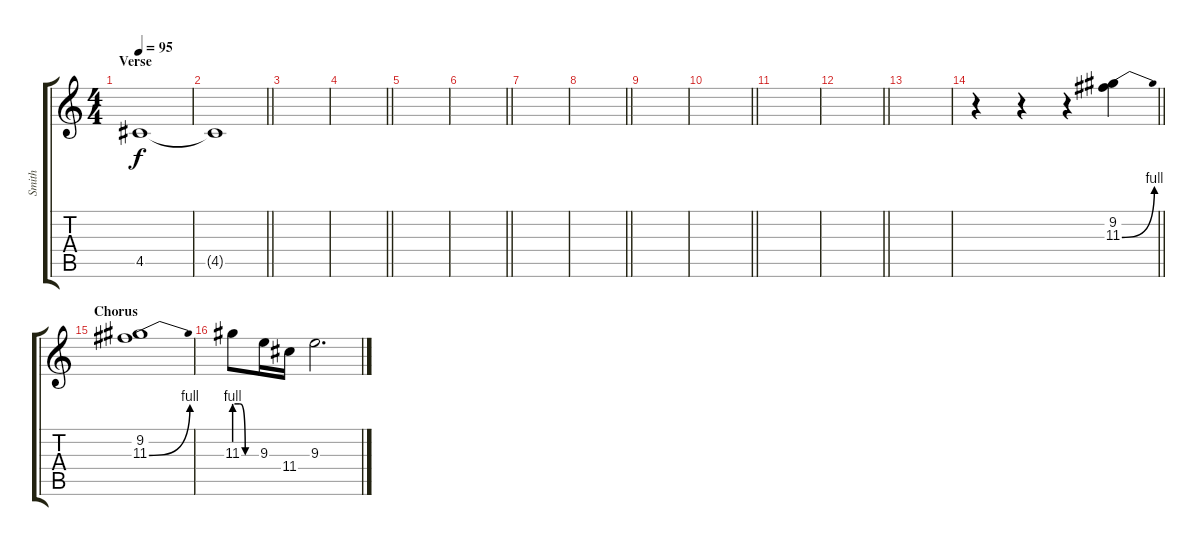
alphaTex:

\track ("Smith" "Smith") {instrument distortionguitar}
\staff {score tabs}
\tuning (E4 B3 G3 D3 A2 E2) {hide}
\ts (4 4)
\section ("" "Verse")
\tempo 95
\clef g2
\ks c
4.5.1{dy f} |
\barLineRight lightlight
4.5{t}.1 |
|
\barLineRight lightlight
|
|
\barLineRight lightlight
|
|
\barLineRight lightlight
|
|
\barLineRight lightlight
|
|
\barLineRight lightlight
|
|
\barLineRight lightlight
r.4 r.4 r.4 (9.2 11.3{be (bend 0 0 60 4)}).4 |
\section ("" "Chorus")
(9.2 11.3{be (bend 0 0 60 4)}).1 |
11.3{be (custom 0 4 15 4 30 0 60 0)}.8 9.3.16 11.4.16 9.3.2{d}
